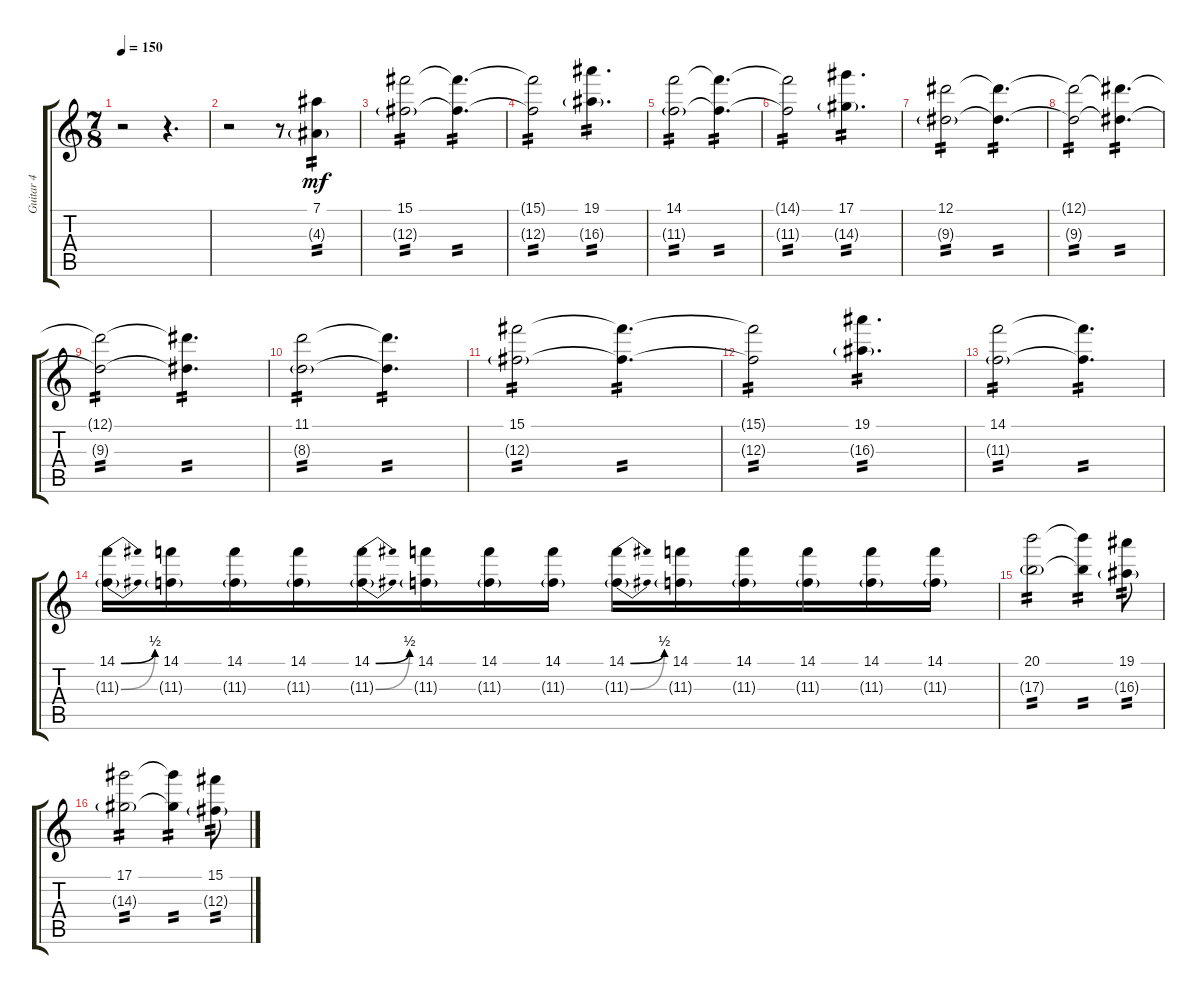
\track ("Guitar 4" "Guitar 4") {instrument overdrivenguitar}
\staff {score tabs}
\tuning (Eb4 Bb3 Gb3 Db3 Ab2 Eb2) {hide}
\ts (7 8)
\tempo 150
\clef g2
\ks c
r.2{dy mf} r.4{d} |
r.2 r.8 (7.1 4.3{g}).4{tp 2} |
(15.1 12.3{g}).2{tp 2} (15.1{t} 12.3{t}).4{d tp 2} |
(15.1{t} 12.3{t}).2{tp 2} (19.1 16.3{g}).4{d tp 2} |
(14.1 11.3{g}).2{tp 2} (14.1{t} 11.3{t}).4{d tp 2} |
(14.1{t} 11.3{t}).2{tp 2} (17.1 14.3{g}).4{d tp 2} |
(12.1 9.3{g}).2{tp 2} (12.1{t} 9.3{t}).4{d tp 2} |
(12.1{t} 9.3{t}).2{tp 2} (12.1{t} 9.3{t}).4{d tp 2} |
(12.1{t} 9.3{t}).2{tp 2} (12.1{t} 9.3{t}).4{d tp 2} |
(11.1 8.3{g}).2{tp 2} (11.1{t} 8.3{t}).4{d tp 2} |
(15.1 12.3{g}).2{tp 2} (15.1{t} 12.3{t}).4{d tp 2} |
(15.1{t} 12.3{t}).2{tp 2} (19.1 16.3{g}).4{d tp 2} |
(14.1 11.3{g}).2{tp 2} (14.1{t} 11.3{t}).4{d tp 2} |
(14.1{be (bend 0 0 60 2)} 11.3{be (bend 0 0 60 2) g}).16 (14.1 11.3{g}).16 (14.1 11.3{g}).16 (14.1 11.3{g}).16 (14.1{be (bend 0 0 60 2)} 11.3{be (bend 0 0 60 2) g}).16 (14.1 11.3{g}).16 (14.1 11.3{g}).16 (14.1 11.3{g}).16 (14.1{be (bend 0 0 60 2)} 11.3{be (bend 0 0 60 2) g}).16 (14.1 11.3{g}).16 (14.1 11.3{g}).16 (14.1 11.3{g}).16 (14.1 11.3{g}).16 (14.1 11.3{g}).16 |
(20.1 17.3{g}).2{tp 2} (20.1{t} 17.3{t}).4{tp 2} (19.1 16.3{g}).8{tp 2} |
(17.1 14.3{g}).2{tp 2} (17.1{t} 14.3{t}).4{tp 2} (15.1 12.3{g}).8{tp 2}
